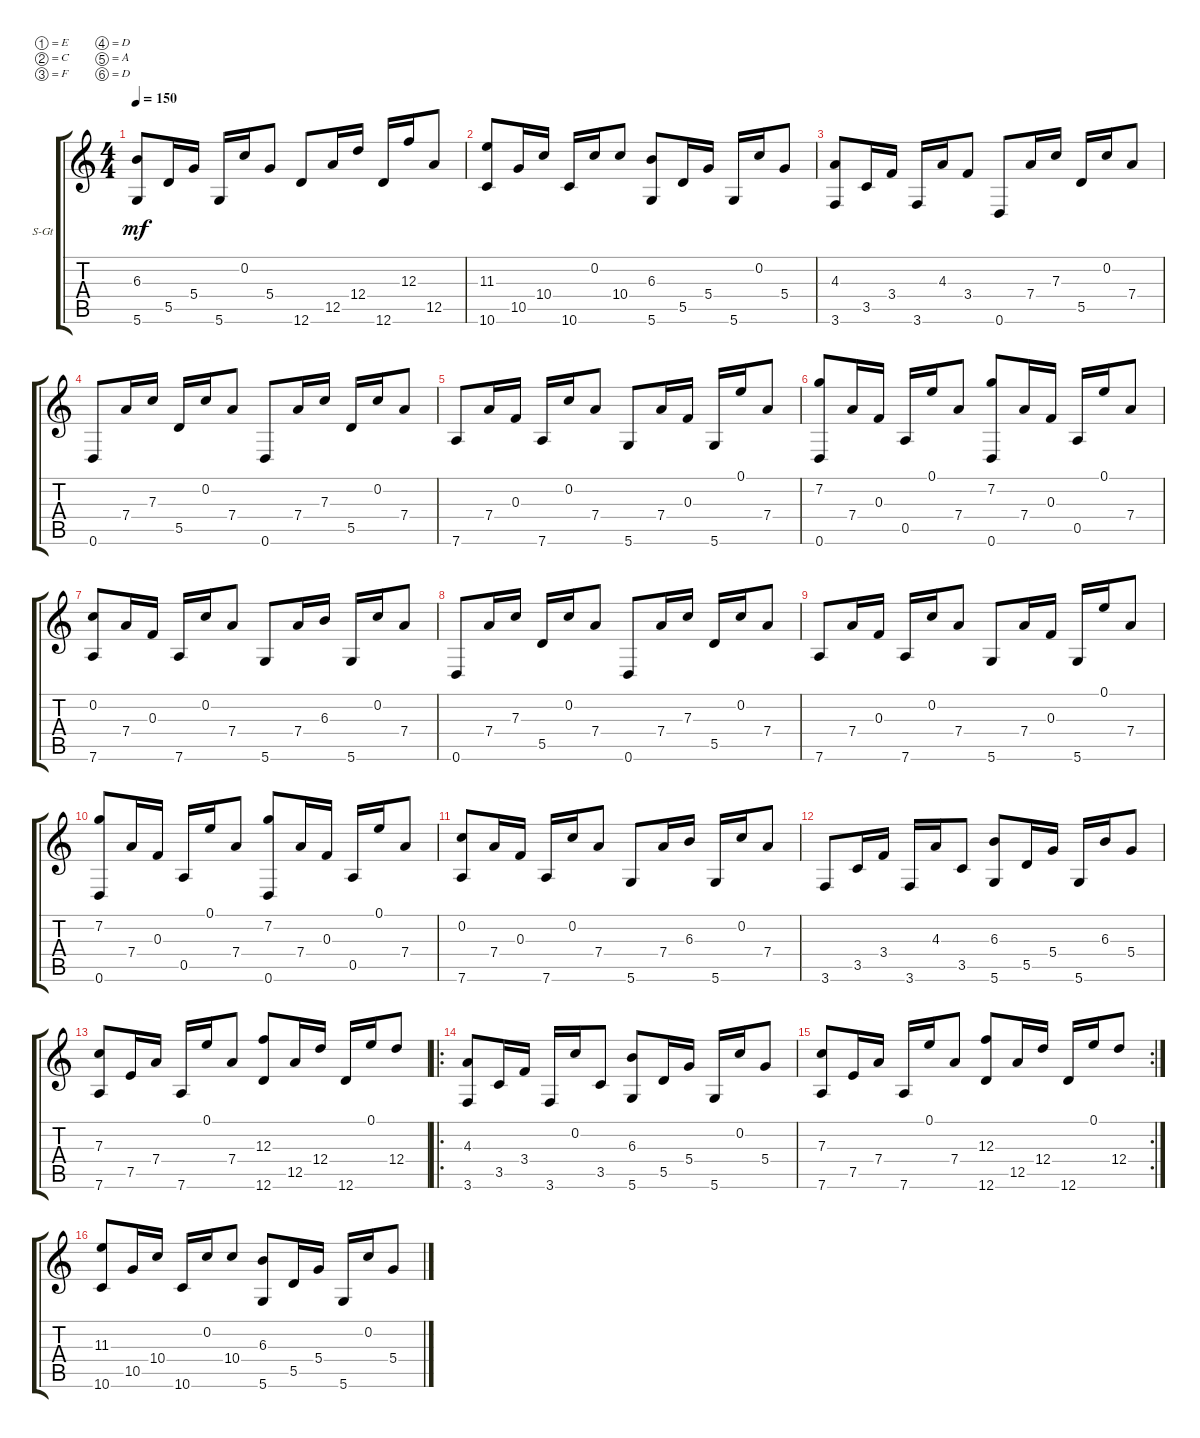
\bracketExtendMode groupsimilarinstruments
\firstSystemTrackNameOrientation horizontal
\otherSystemsTrackNameOrientation horizontal
\track ("Piste 1" "S-Gt") {instrument acousticguitarsteel}
\staff {score tabs}
\tuning (E4 C4 F3 D3 A2 D2)
\ts (4 4)
\tempo 150
\clef g2
\ks c
(6.3 5.6).8{dy mf} 5.5.16 5.4.16 5.6.16 0.2.16 5.4.8 12.6.8 12.5.16 12.4.16 12.6.16 12.3.16 12.5.8 |
(11.3 10.6).8 10.5.16 10.4.16 10.6.16 0.2.16 10.4.8 (6.3 5.6).8 5.5.16 5.4.16 5.6.16 0.2.16 5.4.8 |
(4.3 3.6).8 3.5.16 3.4.16 3.6.16 4.3.16 3.4.8 0.6.8 7.4.16 7.3.16 5.5.16 0.2.16 7.4.8 |
0.6.8 7.4.16 7.3.16 5.5.16 0.2.16 7.4.8 0.6.8 7.4.16 7.3.16 5.5.16 0.2.16 7.4.8 |
7.6.8 7.4.16 0.3.16 7.6.16 0.2.16 7.4.8 5.6.8 7.4.16 0.3.16 5.6.16 0.1.16 7.4.8 |
(7.2 0.6).8 7.4.16 0.3.16 0.5.16 0.1.16 7.4.8 (7.2 0.6).8 7.4.16 0.3.16 0.5.16 0.1.16 7.4.8 |
(0.2 7.6).8 7.4.16 0.3.16 7.6.16 0.2.16 7.4.8 5.6.8 7.4.16 6.3.16 5.6.16 0.2.16 7.4.8 |
0.6.8 7.4.16 7.3.16 5.5.16 0.2.16 7.4.8 0.6.8 7.4.16 7.3.16 5.5.16 0.2.16 7.4.8 |
7.6.8 7.4.16 0.3.16 7.6.16 0.2.16 7.4.8 5.6.8 7.4.16 0.3.16 5.6.16 0.1.16 7.4.8 |
(7.2 0.6).8 7.4.16 0.3.16 0.5.16 0.1.16 7.4.8 (7.2 0.6).8 7.4.16 0.3.16 0.5.16 0.1.16 7.4.8 |
(0.2 7.6).8 7.4.16 0.3.16 7.6.16 0.2.16 7.4.8 5.6.8 7.4.16 6.3.16 5.6.16 0.2.16 7.4.8 |
3.6.8 3.5.16 3.4.16 3.6.16 4.3.16 3.5.8 (6.3 5.6).8 5.5.16 5.4.16 5.6.16 6.3.16 5.4.8 |
(7.3 7.6).8 7.5.16 7.4.16 7.6.16 0.1.16 7.4.8 (12.3 12.6).8 12.5.16 12.4.16 12.6.16 0.1.16 12.4.8 |
\ro
(4.3 3.6).8 3.5.16 3.4.16 3.6.16 0.2.16 3.5.8 (6.3 5.6).8 5.5.16 5.4.16 5.6.16 0.2.16 5.4.8 |
\rc 2
(7.3 7.6).8 7.5.16 7.4.16 7.6.16 0.1.16 7.4.8 (12.3 12.6).8 12.5.16 12.4.16 12.6.16 0.1.16 12.4.8 |
(11.3 10.6).8 10.5.16 10.4.16 10.6.16 0.2.16 10.4.8 (6.3 5.6).8 5.5.16 5.4.16 5.6.16 0.2.16 5.4.8
